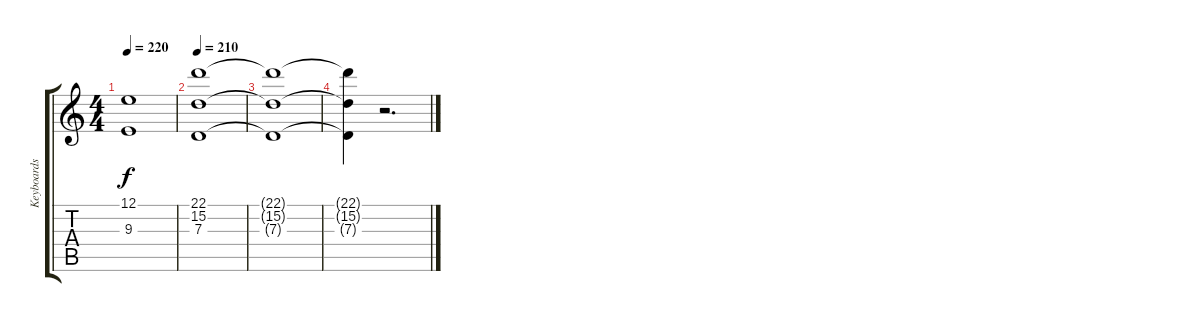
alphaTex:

\track ("Keyboards" "Keyboards") {instrument pad3polysynth}
\staff {score tabs}
\tuning (E4 B3 G3 D3 A2 D2) {hide}
\ts (4 4)
\tempo 220
\clef g2
\ks c
(12.1{t} 9.3{t}).1{dy f} |
\tempo 210
(22.1 15.2 7.3).1 |
(22.1{t} 15.2{t} 7.3{t}).1 |
(22.1{t} 15.2{t} 7.3{t}).4 r.2{d}
